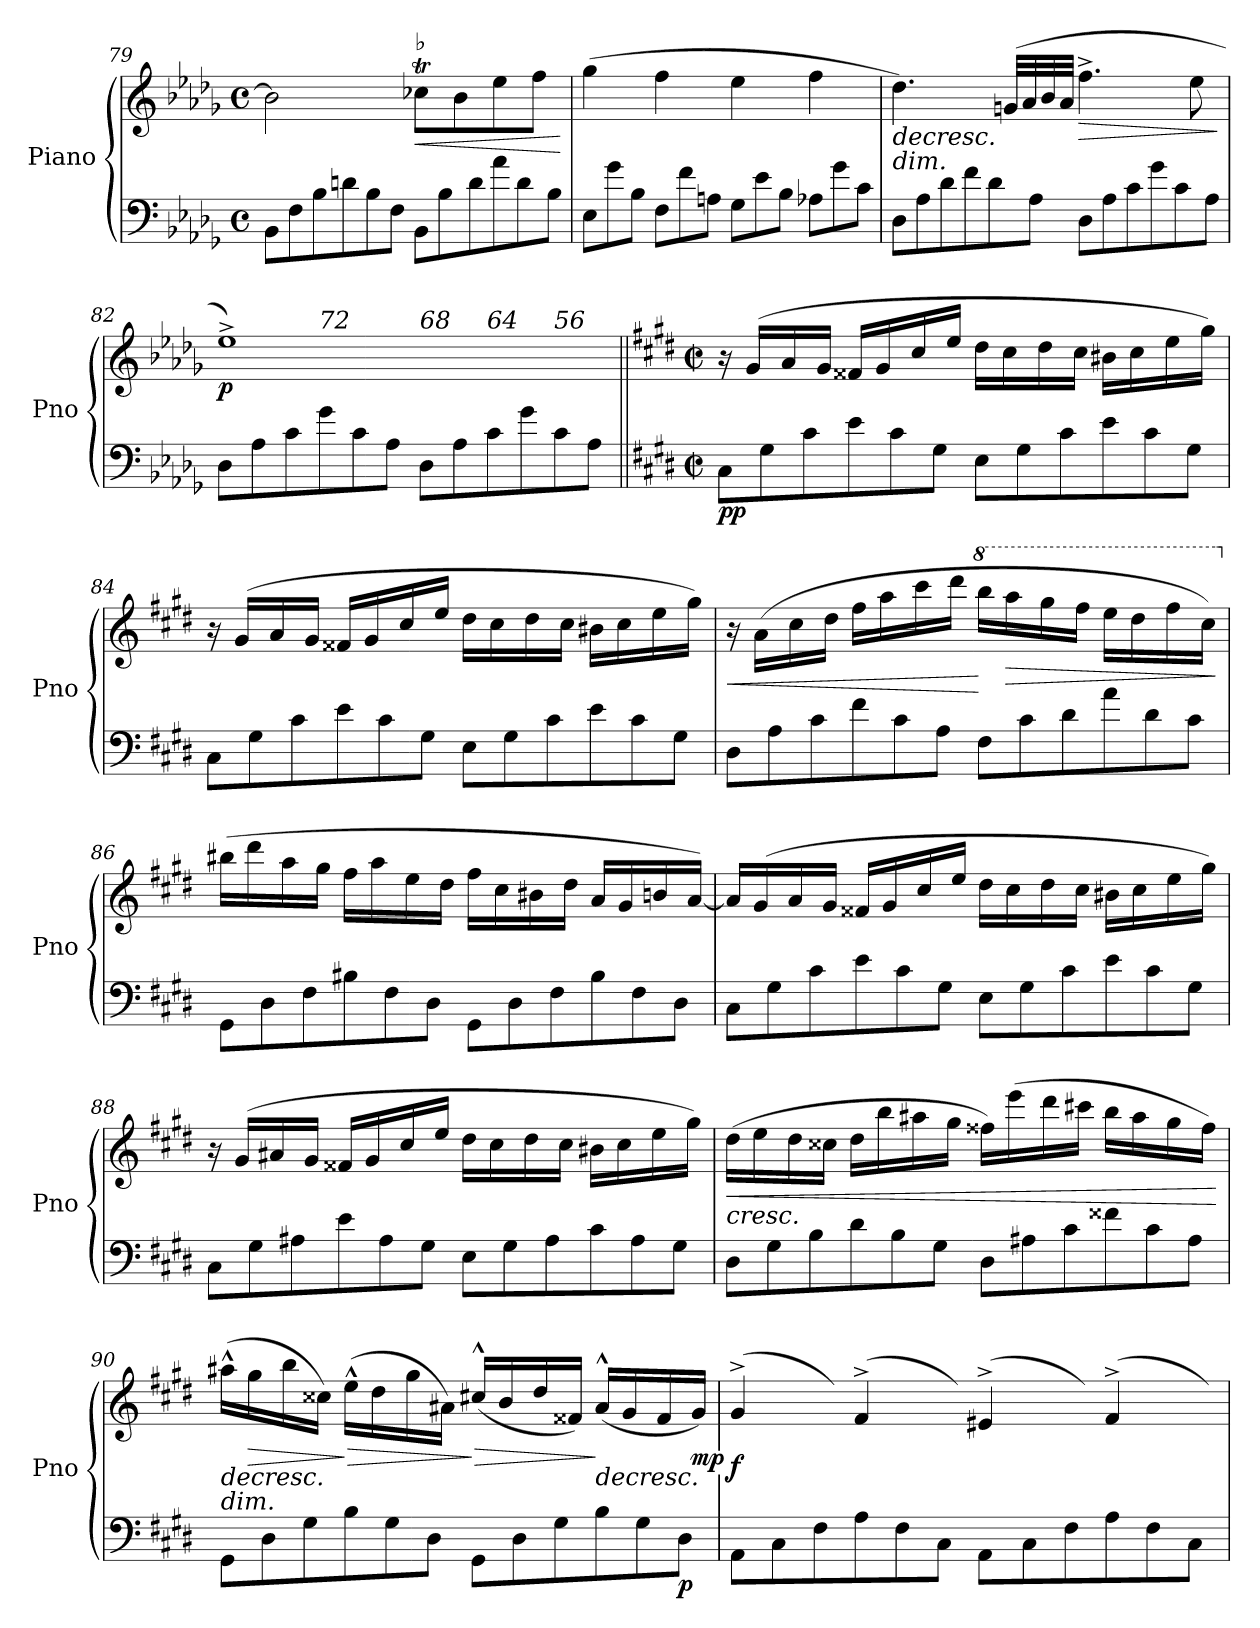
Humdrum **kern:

**kern	**kern	**dynam
*part1	*part1	*part1
*staff2	*staff1	*staff1/2
*I"Piano	*	*
*I'Pno	*	*
*clefF4	*clefG2	*
*k[b-e-a-d-g-]	*k[b-e-a-d-g-]	*
*M4/4	*M4/4	*
*met(c)	*met(c)	*
*Xtuplet	*	*
=79	=79	=79
12BB-\L	2b-\]	.
12F\	.	.
12B-\	.	.
12dn\	.	.
12B-\	.	.
12F\J	.	.
!	!LO:TX:a:i:t=♭	!
!	!	!LO:HP:b
12BB-\L	8cc-XT\L	<
12B-\	.	.
.	8b-\	.
12d\	.	.
12a-\	8ee-\	.
12d\	.	.
.	8ff\J	.
12B-\J	.	.
.	.	[
!!LO:LB:g=z
=80	=80	=80
!	!	!LO:DY:b=2
!	!	!LO:DY:n=1:b
12E-\L	(>4gg-\	p mp
12g-\	.	.
12B-\J	.	.
12F\L	4ff\	.
12f\	.	.
12An\J	.	.
12G-\L	4ee-\	.
12e-\	.	.
12B-\J	.	.
12A-X\L	4ff\	.
12g-\	.	.
12c\J	.	.
=81	=81	=81
!	!LO:TX:b:i:t=dim.	!
!	!	!LO:HP:b
12D-\L	4.dd-\)	>
12A-\	.	.
12d-\	.	.
12f\	.	.
12d-\	.	.
.	(>32gn/LLL	.
.	32a-/	.
12A-\J	.	.
.	32b-/	.
.	32a-/JJJ	.
!	!	!LO:HP:b
12D-\L	4.ff^\	>
12A-\	.	.
12c\	.	.
12g-\	.	.
12c\	.	.
.	8ee-\	.
12A-\J	.	.
.	.	] ]
=82	=82	=82
!	!LO:TX:a:i:t=riten.	!
!	!	!LO:DY:b
*	*^	*
*	*	*^	*
*	*	*	*^	*
*	*	*	*	*^	*
12D-\L	1ee-^)	4ryy	2ryy	3%2ryy	3%2ryy	p
12A-\	.	.	.	.	.	.
12c\	.	.	.	.	.	.
!	!	!LO:TX:a:i:t=72	!	!	!	!
12g-\	.	2.ryy	.	.	.	.
12c\	.	.	.	.	.	.
12A-\J	.	.	.	.	.	.
!	!	!	!LO:TX:a:i:t=68	!	!	!
12D-\L	.	.	2ryy	.	.	.
12A-\	.	.	.	.	.	.
!	!	!	!	!LO:TX:a:i:t=64	!	!
12c\	.	.	.	3ryy	6ryy	.
12g-\	.	.	.	.	.	.
!	!	!	!	!	!LO:TX:a:i:t=56	!
12c\	.	.	.	.	6ryy	.
12A-\J	.	.	.	.	.	.
*	*v	*v	*v	*v	*v	*
!!LO:PB:g=z
=83||	=83||	=83||
*k[f#c#g#d#]	*k[f#c#g#d#]	*
*M2/2	*M2/2	*
*met(c|)	*met(c|)	*
*	*^	*
*	*	*^	*
*	*	*	*^	*
*	*	*	*	*^	*
!	!LO:TX:a:B:t=Presto	!	!	!	!	!
!	!	!	!	!	!	!LO:DY:b=2
!	!	!	!	!	!	!LO:DY:n=1:b
*	*v	*v	*v	*v	*v	*
12C#\L	16r	p p
.	(>16g#/LL	.
12G#\	.	.
.	16a/	.
12c#\	.	.
.	16g#/JJ	.
12e\	16f##X/LL	.
.	16g#/	.
12c#\	.	.
.	16cc#/	.
12G#\J	.	.
.	16ee/JJ	.
12E\L	16dd#\LL	.
.	16cc#\	.
12G#\	.	.
.	16dd#\	.
12c#\	.	.
.	16cc#\JJ	.
12e\	16b#X\LL	.
.	16cc#\	.
12c#\	.	.
.	16ee\	.
12G#\J	.	.
.	16gg#\JJ)	.
=84	=84	=84
12C#\L	16r	.
.	(>16g#/LL	.
12G#\	.	.
.	16a/	.
12c#\	.	.
.	16g#/JJ	.
12e\	16f##X/LL	.
.	16g#/	.
12c#\	.	.
.	16cc#/	.
12G#\J	.	.
.	16ee/JJ	.
12E\L	16dd#\LL	.
.	16cc#\	.
12G#\	.	.
.	16dd#\	.
12c#\	.	.
.	16cc#\JJ	.
12e\	16b#X\LL	.
.	16cc#\	.
12c#\	.	.
.	16ee\	.
12G#\J	.	.
.	16gg#\JJ)	.
=85	=85	=85
!	!	!LO:HP:b
12D#\L	16r	<
.	(>16a\LL	.
12A\	.	.
.	16cc#\	.
12c#\	.	.
.	16dd#\JJ	.
12f#\	16ff#\LL	.
.	16aa\	.
12c#\	.	.
.	16ccc#\	.
12A\J	.	.
.	16ddd#\JJ	.
*	*8va	*
!	!	!LO:DY:n=1:b=2
!	!	!LO:DY:n=2:b
12F#\L	16bbb\LL	[ mf f
!	!	!LO:HP:b
.	16aaa\	>
12c#\	.	.
.	16ggg#\	.
12d#\	.	.
.	16fff#\JJ	.
12a\	16eee\LL	.
.	16ddd#\	.
12d#\	.	.
.	16fff#\	.
12c#\J	.	.
.	16ccc#\JJ)	.
.	.	]
=86	=86	=86
*	*X8va	*
!	!	!LO:DY:b=2
!	!	!LO:DY:n=1:b
12GG#\L	(>16bb#X\LL	p mp
.	16ddd#\	.
12D#\	.	.
.	16aa\	.
12F#\	.	.
.	16gg#\JJ	.
12B#X\	16ff#\LL	.
.	16aa\	.
12F#\	.	.
.	16ee\	.
12D#\J	.	.
.	16dd#\JJ	.
12GG#\L	16ff#\LL	.
.	16cc#\	.
12D#\	.	.
.	16b#X\	.
12F#\	.	.
.	16dd#\JJ	.
12B#\	16a/LL	.
.	16g#/	.
12F#\	.	.
.	16bn/	.
12D#\J	.	.
.	[16a/JJ)	.
!!LO:LB:g=z
=87	=87	=87
12C#\L	16a/LL]	.
.	(>16g#/	.
12G#\	.	.
.	16a/	.
12c#\	.	.
.	16g#/JJ	.
12e\	16f##X/LL	.
.	16g#/	.
12c#\	.	.
.	16cc#/	.
12G#\J	.	.
.	16ee/JJ	.
12E\L	16dd#\LL	.
.	16cc#\	.
12G#\	.	.
.	16dd#\	.
12c#\	.	.
.	16cc#\JJ	.
12e\	16b#X\LL	.
.	16cc#\	.
12c#\	.	.
.	16ee\	.
12G#\J	.	.
.	16gg#\JJ)	.
=88	=88	=88
12C#\L	16r	.
.	(>16g#/LL	.
12G#\	.	.
.	16a#X/	.
12A#X\	.	.
.	16g#/JJ	.
12e\	16f##X/LL	.
.	16g#/	.
12A#\	.	.
.	16cc#/	.
12G#\J	.	.
.	16ee/JJ	.
12E\L	16dd#\LL	.
.	16cc#\	.
12G#\	.	.
.	16dd#\	.
12A#\	.	.
.	16cc#\JJ	.
12c#\	16b#X\LL	.
.	16cc#\	.
12A#\	.	.
.	16ee\	.
12G#\J	.	.
.	16gg#\JJ)	.
=89	=89	=89
!	!LO:TX:b:i:t=cresc.	!
!	!	!LO:HP:b
12D#\L	(>16dd#\LL	<
.	16ee\	.
12G#\	.	.
.	16dd#\	.
12B\	.	.
.	16cc##X\JJ	.
12d#\	16dd#\LL	.
.	16bb\	.
12B\	.	.
.	16aa#X\	.
12G#\J	.	.
.	16gg#\JJ	.
12D#\L	16ff##X\LL)	.
.	(>16eee\	.
12A#X\	.	.
.	16ddd#\	.
12c#\	.	.
.	16ccc#X\JJ	.
12f##X\	16bb\LL	.
.	16aa#\	.
12c#\	.	.
.	16gg#\	.
12A#\J	.	.
.	16ff##\JJ)	.
.	.	[
!!LO:LB:g=z
=90	=90	=90
!	!LO:TX:b:i:t=dim.	!
!	!	!LO:HP:b
!	!	!LO:DY:n=1:b=2
!	!	!LO:DY:n=2:b
12GG#\L	(>16aa#X^^\LL	> mp mf
!	!	!LO:HP:b
.	16gg#\	>
12D#\	.	.
.	16bb\	.
12G#\	.	.
.	16cc##X\JJ)	.
!	!	!LO:HP:n=1:b
12B\	(>16ee^^\LL	] >
.	16dd#\	.
12G#\	.	.
.	16gg#\	.
12D#\J	.	.
.	16a#X\JJ)	.
!	!	!LO:HP:n=1:b
12GG#\L	(<16cc#X^^/LL	] >
.	16b/	.
12D#\	.	.
.	16dd#/	.
12G#\	.	.
.	16f##X/JJ)	.
!	!	!LO:HP:n=1:b
12B\	(<16a#^^/LL	] >
.	16g#/	.
12G#\	.	.
.	16f##/	.
!	!	!LO:DY:n=3:b=2
12D#\J	.	p
!	!	!LO:DY:n=4:b
.	16g#/JJ)	] ] mp
=91	=91	=91
*	*^	*
!	!	!	!LO:DY:b
12AA\L	(>4g#^/	16g#\LLyy	f
.	.	16gg#\	.
12C#\	.	.	.
.	.	16b#X\	.
12F#\	.	.	.
.	.	16cc#\JJ)	.
12A\	(>4f#^/	16f#\LLyy	.
.	.	16ff#\	.
12F#\	.	.	.
.	.	16b#\	.
12C#\J	.	.	.
.	.	16cc#\JJ)	.
12AA\L	(>4e#X^/	16e#\LLyy	.
.	.	16ee#X\	.
12C#\	.	.	.
.	.	16b#\	.
12F#\	.	.	.
.	.	16cc#\JJ)	.
12A\	(>4f#^/	16f#\LLyy	.
.	.	16ff#\	.
12F#\	.	.	.
.	.	16b#\	.
12C#\J	.	.	.
.	.	16cc#\JJ)	.
*	*v	*v	*
=	=	=
*-	*-	*-
